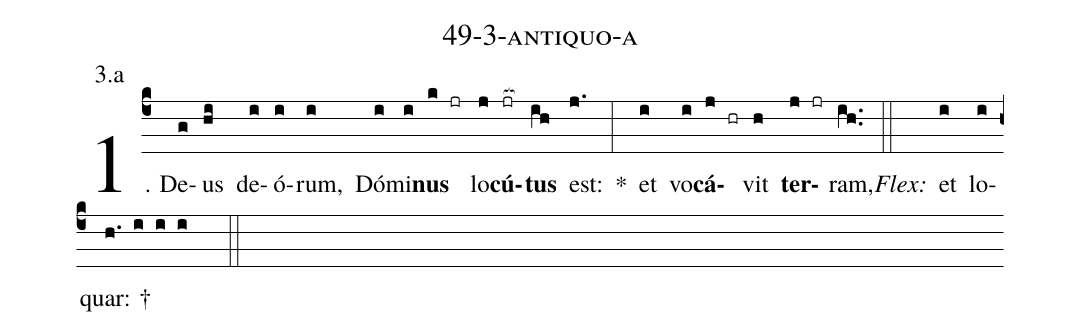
name: 49-3-antiquo-a;
annotation: 3.a;
%%
(c4)1. De(g)us(hi) de(i)ó(i)rum,(i) Dó(i)mi(i)<b>nus</b>(k jr) lo(j)<b>cú</b>(jr[ocb:1{])<b>tus</b>(ih[ocb:0}]) est:(j.) *(:) et(i) vo(i)<b>cá</b>(j hr)vit(h) <b>ter</b>(j jr)ram,(ih..) (::)
<i>Flex:</i>()  et(i) lo(i)quar: †(h. i i i  ::)
